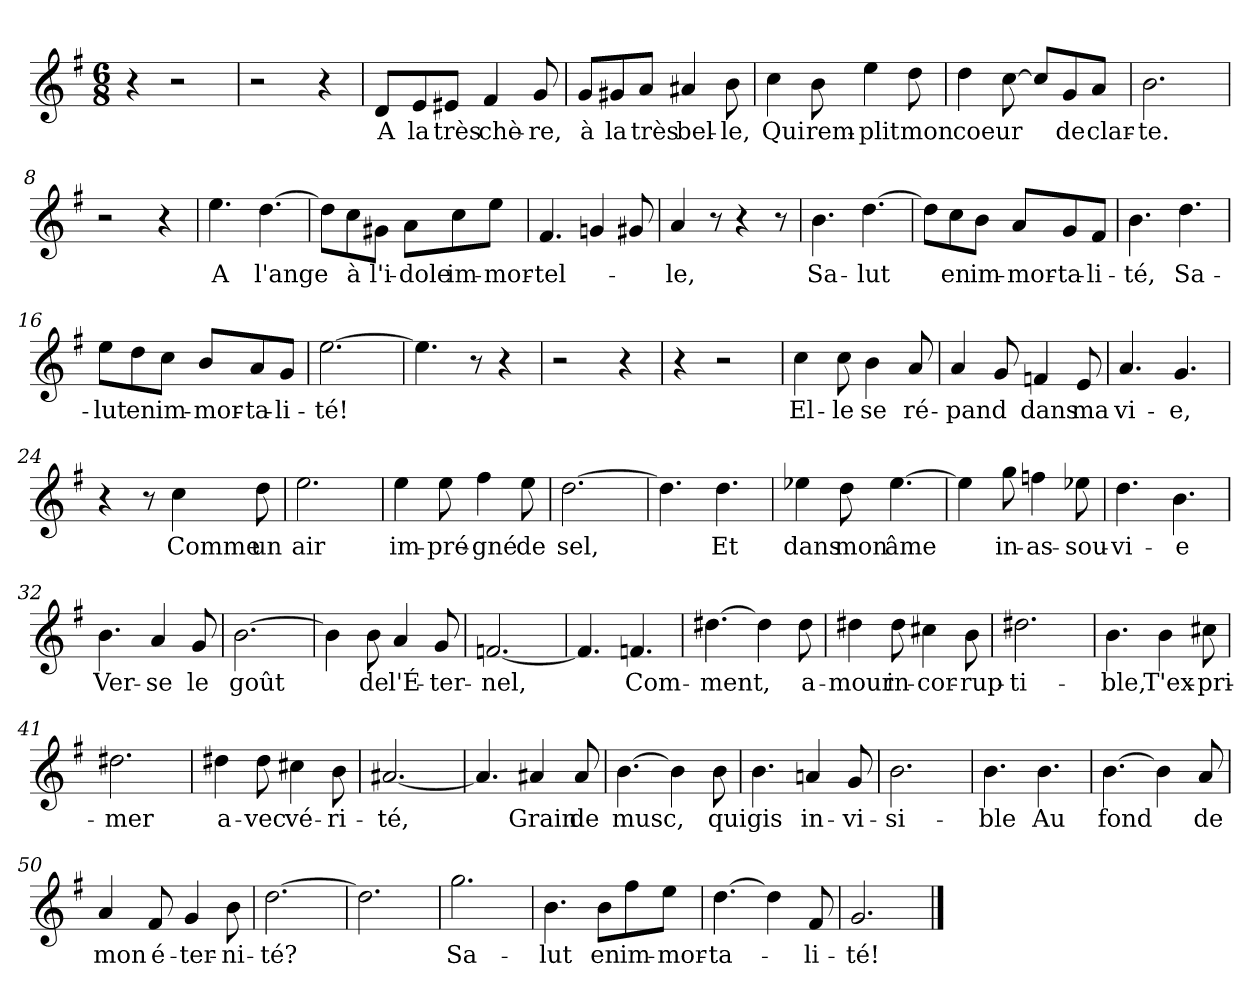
**kern	**text
*part1	*part1
*staff1	*staff1
*clefG2	*
*k[f#]	*
*M6/8	*
=1	=1
4r	.
2r	.
=2	=2
2r	.
4r	.
=3	=3
!	!LO:LY:b
8d/L	A
!	!LO:LY:b
8e/	la
!	!LO:LY:b
8e#X/J	très
!	!LO:LY:b
4f#/	chè-
!	!LO:LY:b
8g/	-re,
=4	=4
!	!LO:LY:b
8g/L	à
!	!LO:LY:b
8g#X/	la
!	!LO:LY:b
8a/J	très
!	!LO:LY:b
4a#X/	bel-
!	!LO:LY:b
8b\	-le,
=5	=5
!	!LO:LY:b
4cc\	Qui
!	!LO:LY:b
8b\	rem-
!	!LO:LY:b
4ee\	-plit
!	!LO:LY:b
8dd\	mon
=6	=6
!	!LO:LY:b
4dd\	coeur
[8cc\	.
8cc/L]	.
!	!LO:LY:b
8g/	de
!	!LO:LY:b
8a/J	clar-
=7	=7
!	!LO:LY:b
2.b\	-te.
=8	=8
2r	.
4r	.
=9	=9
!	!LO:LY:b
4.ee\	A
!	!LO:LY:b
[4.dd\	l'ange
!!LO:LB:g=z
=10	=10
8dd\L]	.
!	!LO:LY:b
8cc\	à
!	!LO:LY:b
8g#X\J	l'i-
!	!LO:LY:b
8a\L	-dole
!	!LO:LY:b
8cc\	im-
!	!LO:LY:b
8ee\J	-mor-
=11	=11
!	!LO:LY:b
4.f#/	-tel-
4gn/	.
8g#X/	.
=12	=12
!	!LO:LY:b
4a/	-le,
8r	.
4r	.
8r	.
=13	=13
!	!LO:LY:b
4.b\	Sa-
!	!LO:LY:b
[4.dd\	-lut
=14	=14
8dd\L]	.
!	!LO:LY:b
8cc\	en
!	!LO:LY:b
8b\J	im-
!	!LO:LY:b
8a/L	-mor-
!	!LO:LY:b
8g/	-ta-
!	!LO:LY:b
8f#/J	-li-
=15	=15
!	!LO:LY:b
4.b\	-té,
!	!LO:LY:b
4.dd\	Sa-
=16	=16
!	!LO:LY:b
8ee\L	-lut
!	!LO:LY:b
8dd\	en
!	!LO:LY:b
8cc\J	im-
!	!LO:LY:b
8b/L	-mor-
!	!LO:LY:b
8a/	-ta-
!	!LO:LY:b
8g/J	-li-
=17	=17
!	!LO:LY:b
[2.ee\	-té!
=18	=18
4.ee\]	.
8r	.
4r	.
!!LO:LB:g=z
=19	=19
2r	.
4r	.
=20	=20
4r	.
2r	.
=21	=21
!	!LO:LY:b
4cc\	El-
!	!LO:LY:b
8cc\	-le
!	!LO:LY:b
4b\	se
!	!LO:LY:b
8a/	ré-
=22	=22
!	!LO:LY:b
4a/	-pand
8g/	.
!	!LO:LY:b
4fn/	dans
!	!LO:LY:b
8e/	ma
=23	=23
!	!LO:LY:b
4.a/	vi-
!	!LO:LY:b
4.g/	-e,
=24	=24
4r	.
8r	.
!	!LO:LY:b
4cc\	Comme
!	!LO:LY:b
8dd\	un
=25	=25
!	!LO:LY:b
2.ee\	air
=26	=26
!	!LO:LY:b
4ee\	im-
!	!LO:LY:b
8ee\	-pré-
!	!LO:LY:b
4ff#\	-gné
!	!LO:LY:b
8ee\	de
=27	=27
!	!LO:LY:b
[2.dd\	sel,
=28	=28
4.dd\]	.
!	!LO:LY:b
4.dd\	Et
=29	=29
!	!LO:LY:b
4ee-X\	dans
!	!LO:LY:b
8dd\	mon
!	!LO:LY:b
[4.ee-\	âme
!!LO:LB:g=z
=30	=30
4ee-\]	.
!	!LO:LY:b
8gg\	in-
!	!LO:LY:b
4ffn\	-as-
!	!LO:LY:b
8ee-X\	-sou-
=31	=31
!	!LO:LY:b
4.dd\	-vi-
!	!LO:LY:b
4.b\	-e
=32	=32
!	!LO:LY:b
4.b\	Ver-
!	!LO:LY:b
4a/	-se
!	!LO:LY:b
8g/	le
=33	=33
!	!LO:LY:b
[2.b\	goût
=34	=34
4b\]	.
!	!LO:LY:b
8b\	de
!	!LO:LY:b
4a/	l'É-
!	!LO:LY:b
8g/	-ter-
=35	=35
!	!LO:LY:b
[2.fn/	-nel,
=36	=36
4.f/]	.
!	!LO:LY:b
4.fn/	Com-
=37	=37
!	!LO:LY:b
[4.dd#X\	-ment,
4dd#\]	.
!	!LO:LY:b
8dd#\	a-
=38	=38
!	!LO:LY:b
4dd#X\	-mour
!	!LO:LY:b
8dd#\	in-
!	!LO:LY:b
4cc#X\	-cor-
!	!LO:LY:b
8b\	-rup-
=39	=39
!	!LO:LY:b
2.dd#X\	-ti-
=40	=40
!	!LO:LY:b
4.b\	-ble,
!	!LO:LY:b
4b\	T'ex-
!	!LO:LY:b
8cc#X\	-pri-
!!LO:LB:g=z
=41	=41
!	!LO:LY:b
2.dd#X\	-mer
=42	=42
!	!LO:LY:b
4dd#X\	a-
!	!LO:LY:b
8dd#\	-vec
!	!LO:LY:b
4cc#X\	vé-
!	!LO:LY:b
8b\	-ri-
=43	=43
!	!LO:LY:b
[2.a#X/	-té,
=44	=44
4.a#/]	.
!	!LO:LY:b
4a#X/	Grain
!	!LO:LY:b
8a#/	de
=45	=45
!	!LO:LY:b
[4.b\	musc,
4b\]	.
!	!LO:LY:b
8b\	qui
=46	=46
!	!LO:LY:b
4.b\	gis
!	!LO:LY:b
4an/	in-
!	!LO:LY:b
8g/	-vi-
=47	=47
!	!LO:LY:b
2.b\	-si-
=48	=48
!	!LO:LY:b
4.b\	-ble
!	!LO:LY:b
4.b\	Au
=49	=49
!	!LO:LY:b
[4.b\	fond
4b\]	.
!	!LO:LY:b
8a/	de
=50	=50
!	!LO:LY:b
4a/	mon
!	!LO:LY:b
8f#/	é-
!	!LO:LY:b
4g/	-ter-
!	!LO:LY:b
8b\	-ni-
=51	=51
!	!LO:LY:b
[2.dd\	-té?
=52	=52
2.dd\]	.
!!LO:LB:g=z
=53	=53
!	!LO:LY:b
2.gg\	Sa-
=54	=54
!	!LO:LY:b
4.b\	-lut
!	!LO:LY:b
8b\L	en
!	!LO:LY:b
8ff#\	im-
!	!LO:LY:b
8ee\J	-mor-
=55	=55
!	!LO:LY:b
[4.dd\	-ta-
4dd\]	.
!	!LO:LY:b
8f#/	-li-
=56	=56
!	!LO:LY:b
2.g/	-té!
==	==
*-	*-
